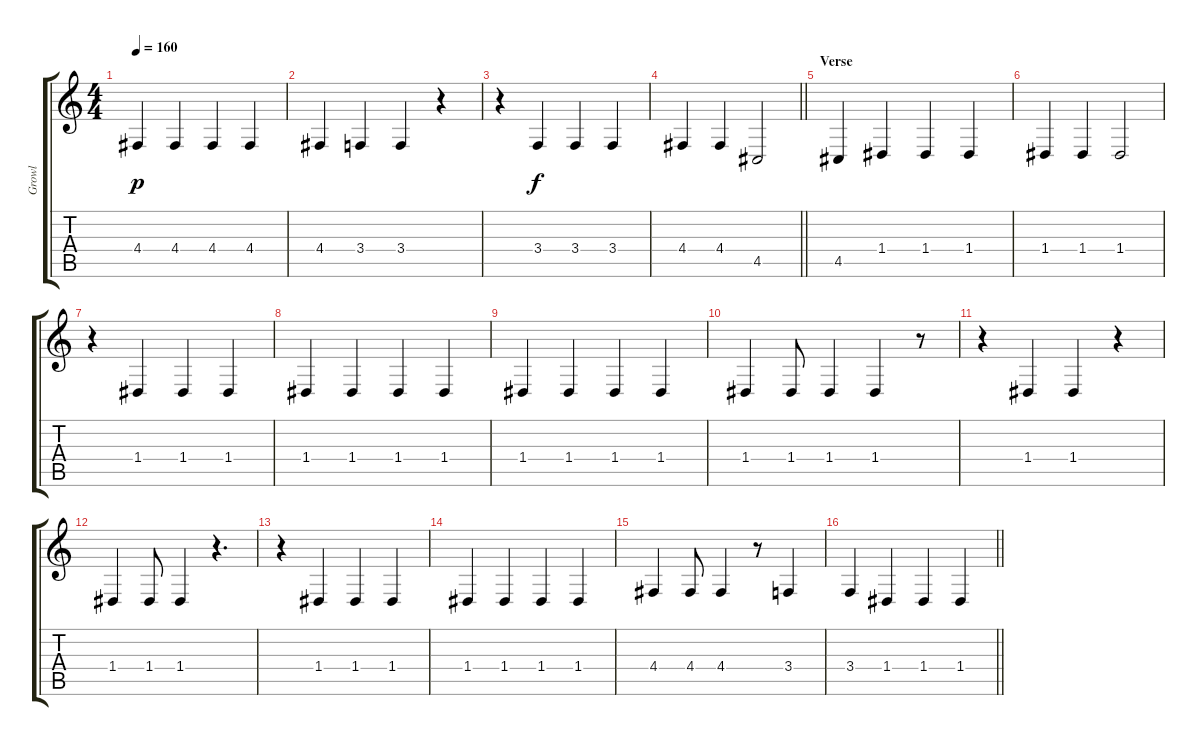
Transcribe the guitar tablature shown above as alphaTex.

\track ("Growl" "Growl") {instrument lead6voice}
\staff {score tabs}
\tuning (E4 B3 G3 D3 A2 E2) {hide}
\ts (4 4)
\tempo 160
\clef g2
\ks c
4.4.4{dy p} 4.4.4 4.4.4 4.4.4 |
4.4.4 3.4.4 3.4.4 r.4 |
r.4 3.4.4{dy f} 3.4.4 3.4.4 |
\barLineRight lightlight
4.4.4 4.4.4 4.5.2 |
\section ("" "Verse")
4.5.4 1.4.4 1.4.4 1.4.4 |
1.4.4 1.4.4 1.4.2 |
r.4 1.4.4 1.4.4 1.4.4 |
1.4.4 1.4.4 1.4.4 1.4.4 |
1.4.4 1.4.4 1.4.4 1.4.4 |
1.4.4 1.4.8 1.4.4 1.4.4 r.8 |
r.4 1.4.4 1.4.4 r.4 |
1.4.4 1.4.8 1.4.4 r.4{d} |
r.4 1.4.4 1.4.4 1.4.4 |
1.4.4 1.4.4 1.4.4 1.4.4 |
4.4.4 4.4.8 4.4.4 r.8 3.4.4 |
\barLineRight lightlight
3.4.4 1.4.4 1.4.4 1.4.4
